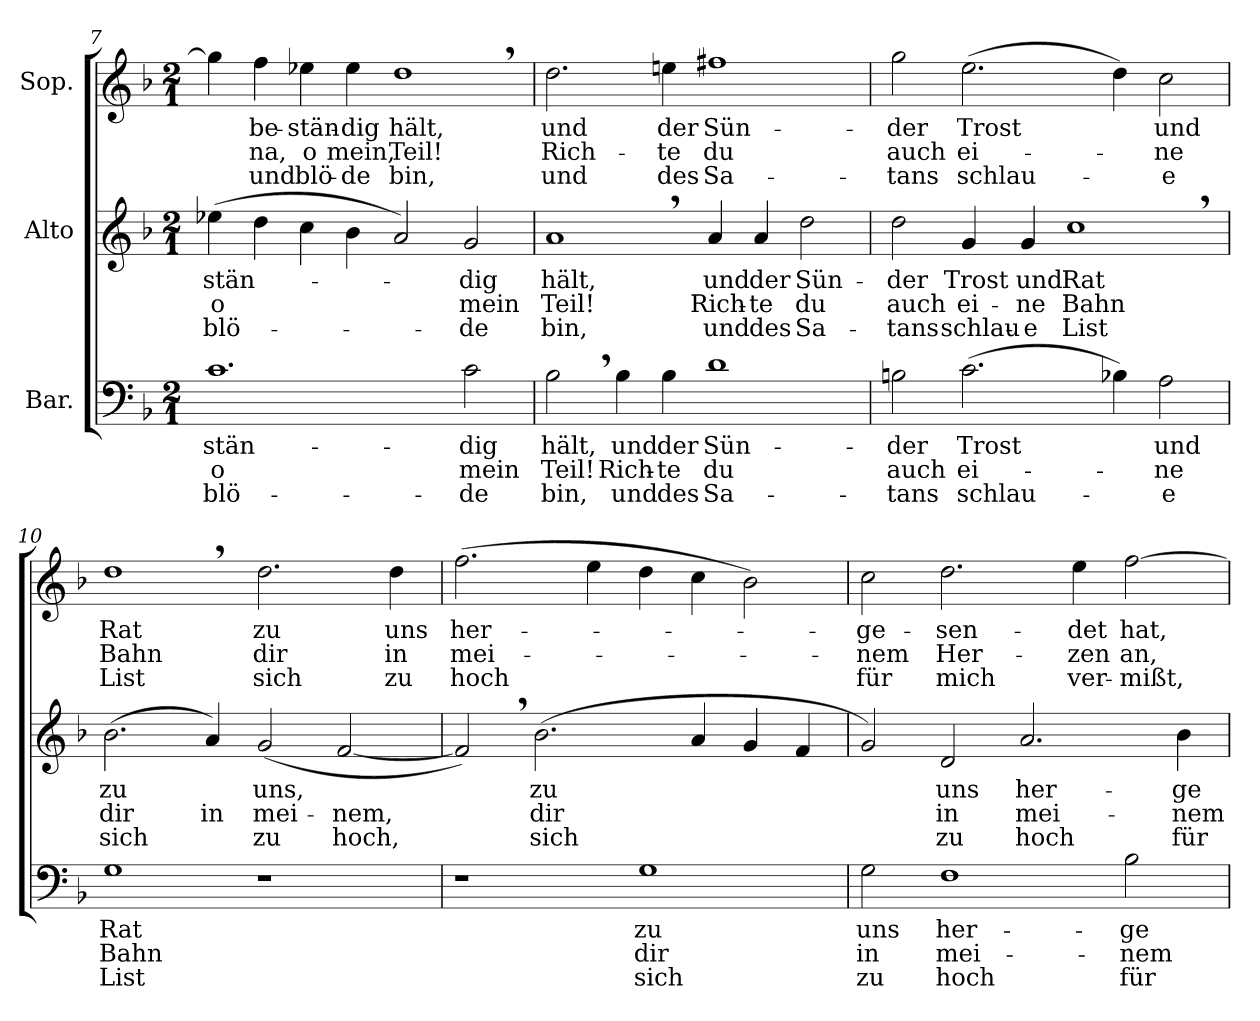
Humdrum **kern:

**kern	**text	**text	**text	**kern	**text	**text	**text	**kern	**text	**text	**text
*part3	*part3	*part3	*part3	*part2	*part2	*part2	*part2	*part1	*part1	*part1	*part1
*staff3	*staff3	*staff3	*staff3	*staff2	*staff2	*staff2	*staff2	*staff1	*staff1	*staff1	*staff1
*I"Bar.	*	*	*	*I"Alto	*	*	*	*I"Sop.	*	*	*
*clefF4	*	*	*	*clefG2	*	*	*	*clefG2	*	*	*
*k[b-]	*	*	*	*k[b-]	*	*	*	*k[b-]	*	*	*
*F:	*	*	*	*F:	*	*	*	*F:	*	*	*
*M2/1	*	*	*	*M2/1	*	*	*	*M2/1	*	*	*
=7	=7	=7	=7	=7	=7	=7	=7	=7	=7	=7	=7
!	!LO:LY:b	!LO:LY:b	!LO:LY:b	!	!	!	!	!	!	!	!
!	!	!	!	!	!LO:LY:b	!LO:LY:b	!LO:LY:b	!	!	!	!
1.c	-stän-	o	blö-	(>4ee-X\	-stän-	o	blö-	4gg\]	.	.	.
!	!	!	!	!	!	!	!	!	!LO:LY:b	!LO:LY:b	!LO:LY:b
.	.	.	.	4dd\	.	.	.	4ff\	be-	-na,	und
!	!	!	!	!	!	!	!	!	!LO:LY:b	!LO:LY:b	!LO:LY:b
.	.	.	.	4cc\	.	.	.	4ee-X\	-stän-	o	blö-
!	!	!	!	!	!	!	!	!	!LO:LY:b	!LO:LY:b	!LO:LY:b
.	.	.	.	4b-\	.	.	.	4ee-\	-dig	mein,	-de
!	!	!	!	!	!	!	!	!	!LO:LY:b	!LO:LY:b	!LO:LY:b
.	.	.	.	2a/)	.	.	.	1dd,>	hält,	Teil!	bin,
!	!LO:LY:b	!LO:LY:b	!LO:LY:b	!	!	!	!	!	!	!	!
!	!	!	!	!	!LO:LY:b	!LO:LY:b	!LO:LY:b	!	!	!	!
2c\	-dig	mein	-de	2g/	-dig	mein	-de	.	.	.	.
!!LO:LB:g=z
=8	=8	=8	=8	=8	=8	=8	=8	=8	=8	=8	=8
!	!LO:LY:b	!LO:LY:b	!LO:LY:b	!	!	!	!	!	!	!	!
!	!	!	!	!	!LO:LY:b	!LO:LY:b	!LO:LY:b	!	!	!	!
!	!	!	!	!	!	!	!	!	!LO:LY:b	!LO:LY:b	!LO:LY:b
2B-,>\	hält,	Teil!	bin,	1a,>	hält,	Teil!	bin,	2.dd\	und	Rich-	und
!	!LO:LY:b	!LO:LY:b	!LO:LY:b	!	!	!	!	!	!	!	!
4B-\	und	Rich-	und	.	.	.	.	.	.	.	.
!	!LO:LY:b	!LO:LY:b	!LO:LY:b	!	!	!	!	!	!	!	!
!	!	!	!	!	!	!	!	!	!LO:LY:b	!LO:LY:b	!LO:LY:b
4B-\	der	-te	des	.	.	.	.	4een\	der	-te	des
!	!LO:LY:b	!LO:LY:b	!LO:LY:b	!	!	!	!	!	!	!	!
!	!	!	!	!	!LO:LY:b	!LO:LY:b	!LO:LY:b	!	!	!	!
!	!	!	!	!	!	!	!	!	!LO:LY:b	!LO:LY:b	!LO:LY:b
1d	Sün-	du	Sa-	4a/	und	Rich-	und	1ff#X	Sün-	du	Sa-
!	!	!	!	!	!LO:LY:b	!LO:LY:b	!LO:LY:b	!	!	!	!
.	.	.	.	4a/	der	-te	des	.	.	.	.
!	!	!	!	!	!LO:LY:b	!LO:LY:b	!LO:LY:b	!	!	!	!
.	.	.	.	2dd\	Sün-	du	Sa-	.	.	.	.
=9	=9	=9	=9	=9	=9	=9	=9	=9	=9	=9	=9
!	!LO:LY:b	!LO:LY:b	!LO:LY:b	!	!	!	!	!	!	!	!
!	!	!	!	!	!LO:LY:b	!LO:LY:b	!LO:LY:b	!	!	!	!
!	!	!	!	!	!	!	!	!	!LO:LY:b	!LO:LY:b	!LO:LY:b
2Bn\	-der	auch	-tans	2dd\	-der	auch	-tans	2gg\	-der	auch	-tans
!	!LO:LY:b	!LO:LY:b	!LO:LY:b	!	!	!	!	!	!	!	!
!	!	!	!	!	!LO:LY:b	!LO:LY:b	!LO:LY:b	!	!	!	!
!	!	!	!	!	!	!	!	!	!LO:LY:b	!LO:LY:b	!LO:LY:b
(>2.c\	Trost	ei-	schlau-	4g/	Trost	ei-	schlau-	(>2.ee\	Trost	ei-	schlau-
!	!	!	!	!	!LO:LY:b	!LO:LY:b	!LO:LY:b	!	!	!	!
.	.	.	.	4g/	und	-ne	-e	.	.	.	.
!	!	!	!	!	!LO:LY:b	!LO:LY:b	!LO:LY:b	!	!	!	!
.	.	.	.	1cc,>	Rat	Bahn	List	.	.	.	.
4B-X\)	.	.	.	.	.	.	.	4dd\)	.	.	.
!	!LO:LY:b	!LO:LY:b	!LO:LY:b	!	!	!	!	!	!	!	!
!	!	!	!	!	!	!	!	!	!LO:LY:b	!LO:LY:b	!LO:LY:b
2A\	und	-ne	-e	.	.	.	.	2cc\	und	-ne	-e
=10	=10	=10	=10	=10	=10	=10	=10	=10	=10	=10	=10
!	!LO:LY:b	!LO:LY:b	!LO:LY:b	!	!	!	!	!	!	!	!
!	!	!	!	!	!LO:LY:b	!LO:LY:b	!LO:LY:b	!	!	!	!
!	!	!	!	!	!	!	!	!	!LO:LY:b	!LO:LY:b	!LO:LY:b
1G	Rat	Bahn	List	(>2.b-\	zu	dir	sich	1dd,>	Rat	Bahn	List
!	!	!	!	!	!	!LO:LY:b	!	!	!	!	!
.	.	.	.	4a/)	.	in	.	.	.	.	.
!	!	!	!	!	!LO:LY:b	!LO:LY:b	!LO:LY:b	!	!	!	!
!	!	!	!	!	!	!	!	!	!LO:LY:b	!LO:LY:b	!LO:LY:b
1r	.	.	.	(<2g/	uns,	mei-	zu	2.dd\	zu	dir	sich
!	!	!	!	!	!	!LO:LY:b	!LO:LY:b	!	!	!	!
.	.	.	.	[2f/	.	-nem,	hoch,	.	.	.	.
!	!	!	!	!	!	!	!	!	!LO:LY:b	!LO:LY:b	!LO:LY:b
.	.	.	.	.	.	.	.	4dd\	uns	in	zu
!!LO:LB:g=z
=11	=11	=11	=11	=11	=11	=11	=11	=11	=11	=11	=11
!	!	!	!	!	!	!	!	!	!LO:LY:b	!LO:LY:b	!LO:LY:b
1r	.	.	.	2f,>/])	.	.	.	(>2.ff\	her-	mei-	hoch
!	!	!	!	!	!LO:LY:b	!LO:LY:b	!LO:LY:b	!	!	!	!
.	.	.	.	(>2.b-\	zu	dir	sich	.	.	.	.
.	.	.	.	.	.	.	.	4ee\	.	.	.
!	!LO:LY:b	!LO:LY:b	!LO:LY:b	!	!	!	!	!	!	!	!
1G	zu	dir	sich	.	.	.	.	4dd\	.	.	.
.	.	.	.	4a/	.	.	.	4cc\	.	.	.
.	.	.	.	4g/	.	.	.	2b-\)	.	.	.
.	.	.	.	4f/	.	.	.	.	.	.	.
=12	=12	=12	=12	=12	=12	=12	=12	=12	=12	=12	=12
!	!LO:LY:b	!LO:LY:b	!LO:LY:b	!	!	!	!	!	!	!	!
!	!	!	!	!	!	!	!	!	!LO:LY:b	!LO:LY:b	!LO:LY:b
2G\	uns	in	zu	2g/)	.	.	.	2cc\	-ge-	-nem	für
!	!LO:LY:b	!LO:LY:b	!LO:LY:b	!	!	!	!	!	!	!	!
!	!	!	!	!	!LO:LY:b	!LO:LY:b	!LO:LY:b	!	!	!	!
!	!	!	!	!	!	!	!	!	!LO:LY:b	!LO:LY:b	!LO:LY:b
1F	her-	mei-	hoch	2d/	uns	in	zu	2.dd\	-sen-	Her-	mich
!	!	!	!	!	!LO:LY:b	!LO:LY:b	!LO:LY:b	!	!	!	!
.	.	.	.	2.a/	her-	mei-	hoch	.	.	.	.
!	!	!	!	!	!	!	!	!	!LO:LY:b	!LO:LY:b	!LO:LY:b
.	.	.	.	.	.	.	.	4ee\	-det	-zen	ver-
!	!LO:LY:b	!LO:LY:b	!LO:LY:b	!	!	!	!	!	!	!	!
!	!	!	!	!	!	!	!	!	!LO:LY:b	!LO:LY:b	!LO:LY:b
2B-\	-ge-	-nem	für	.	.	.	.	[2ff\	hat,	an,	-mißt,
!	!	!	!	!	!LO:LY:b	!LO:LY:b	!LO:LY:b	!	!	!	!
.	.	.	.	4b-\	-ge-	-nem	für	.	.	.	.
=	=	=	=	=	=	=	=	=	=	=	=
*-	*-	*-	*-	*-	*-	*-	*-	*-	*-	*-	*-
